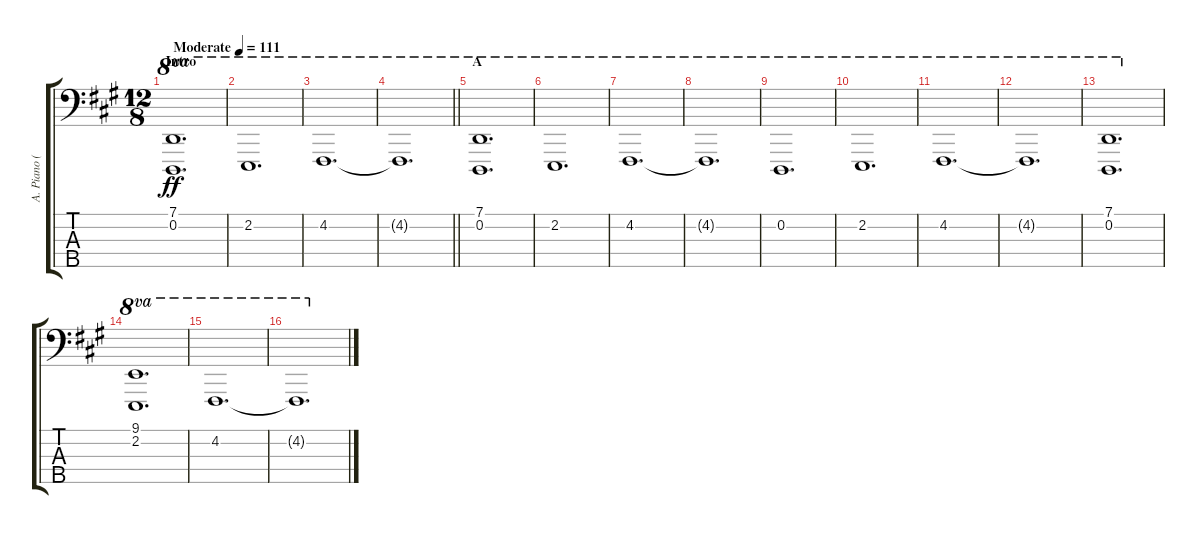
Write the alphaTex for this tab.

\track ("A. Piano (Left Hand)" "A. Piano (") {instrument acousticgrandpiano}
\staff {score tabs}
\tuning (G2 D2 A1 E1 B0) {hide}
\ts (12 8)
\section ("" "Intro")
\tempo (111 "Moderate")
\clef f4
\ks a
(7.1 0.2).1{d ot 8va dy ff instrument acousticgrandpiano} |
2.2.1{d ot 8va} |
4.2.1{d ot 8va} |
\barLineRight lightlight
4.2{t}.1{d ot 8va} |
\section ("" "A")
(7.1 0.2).1{d ot 8va} |
2.2.1{d ot 8va} |
4.2.1{d ot 8va} |
4.2{t}.1{d ot 8va} |
0.2.1{d ot 8va} |
2.2.1{d ot 8va} |
4.2.1{d ot 8va} |
4.2{t}.1{d ot 8va} |
(7.1 0.2).1{d ot 8va} |
(9.1 2.2).1{d ot 8va} |
4.2.1{d ot 8va} |
4.2{t}.1{d ot 8va}
